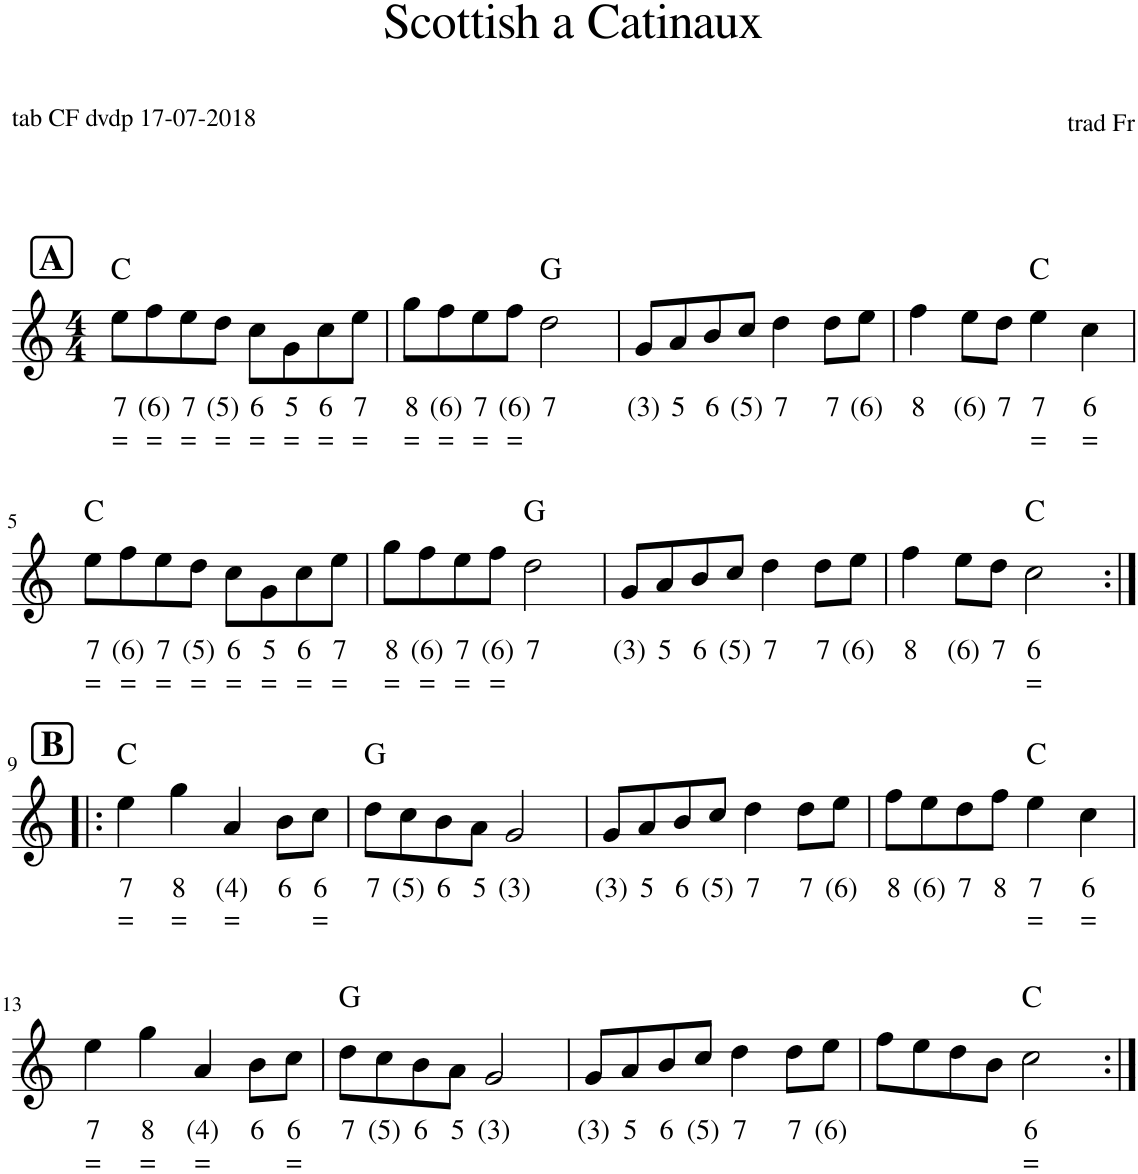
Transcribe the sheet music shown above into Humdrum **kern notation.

**kern	**text	**text	**harte
*part1	*part1	*part1	*part1
*staff1	*staff1	*staff1	*
*I"Stem	*	*	*
*I'Stem	*	*	*
*clefG2	*	*	*
*k[]	*	*	*
*M4/4	*	*	*
!!LO:REH:place=s1:a:B:cj:fs=14:t=A
=1	=1	=1	=1
!	!LO:LY:b	!LO:LY:b	!
8ee\L	7	=	C:maj
!	!LO:LY:b	!LO:LY:b	!
8ff\	(6)	=	.
!	!LO:LY:b	!LO:LY:b	!
8ee\	7	=	.
!	!LO:LY:b	!LO:LY:b	!
8dd\J	(5)	=	.
!	!LO:LY:b	!LO:LY:b	!
8cc\L	6	=	.
!	!LO:LY:b	!LO:LY:b	!
8g\	5	=	.
!	!LO:LY:b	!LO:LY:b	!
8cc\	6	=	.
!	!LO:LY:b	!LO:LY:b	!
8ee\J	7	=	.
=2	=2	=2	=2
!	!LO:LY:b	!LO:LY:b	!
8gg\L	8	=	.
!	!LO:LY:b	!LO:LY:b	!
8ff\	(6)	=	.
!	!LO:LY:b	!LO:LY:b	!
8ee\	7	=	.
!	!LO:LY:b	!LO:LY:b	!
8ff\J	(6)	=	.
!	!LO:LY:b	!	!
2dd\	7	.	G:maj
=3	=3	=3	=3
!	!LO:LY:b	!	!
8g/L	(3)	.	.
!	!LO:LY:b	!	!
8a/	5	.	.
!	!LO:LY:b	!	!
8b/	6	.	.
!	!LO:LY:b	!	!
8cc/J	(5)	.	.
!	!LO:LY:b	!	!
4dd\	7	.	.
!	!LO:LY:b	!	!
8dd\L	7	.	.
!	!LO:LY:b	!	!
8ee\J	(6)	.	.
=4	=4	=4	=4
!	!LO:LY:b	!	!
4ff\	8	.	.
!	!LO:LY:b	!	!
8ee\L	(6)	.	.
!	!LO:LY:b	!	!
8dd\J	7	.	.
!	!LO:LY:b	!LO:LY:b	!
4ee\	7	=	C:maj
!	!LO:LY:b	!LO:LY:b	!
4cc\	6	=	.
!!LO:LB:g=z
=5	=5	=5	=5
!	!LO:LY:b	!LO:LY:b	!
8ee\L	7	=	C:maj
!	!LO:LY:b	!LO:LY:b	!
8ff\	(6)	=	.
!	!LO:LY:b	!LO:LY:b	!
8ee\	7	=	.
!	!LO:LY:b	!LO:LY:b	!
8dd\J	(5)	=	.
!	!LO:LY:b	!LO:LY:b	!
8cc\L	6	=	.
!	!LO:LY:b	!LO:LY:b	!
8g\	5	=	.
!	!LO:LY:b	!LO:LY:b	!
8cc\	6	=	.
!	!LO:LY:b	!LO:LY:b	!
8ee\J	7	=	.
=6	=6	=6	=6
!	!LO:LY:b	!LO:LY:b	!
8gg\L	8	=	.
!	!LO:LY:b	!LO:LY:b	!
8ff\	(6)	=	.
!	!LO:LY:b	!LO:LY:b	!
8ee\	7	=	.
!	!LO:LY:b	!LO:LY:b	!
8ff\J	(6)	=	.
!	!LO:LY:b	!	!
2dd\	7	.	G:maj
=7	=7	=7	=7
!	!LO:LY:b	!	!
8g/L	(3)	.	.
!	!LO:LY:b	!	!
8a/	5	.	.
!	!LO:LY:b	!	!
8b/	6	.	.
!	!LO:LY:b	!	!
8cc/J	(5)	.	.
!	!LO:LY:b	!	!
4dd\	7	.	.
!	!LO:LY:b	!	!
8dd\L	7	.	.
!	!LO:LY:b	!	!
8ee\J	(6)	.	.
=8	=8	=8	=8
!	!LO:LY:b	!	!
4ff\	8	.	.
!	!LO:LY:b	!	!
8ee\L	(6)	.	.
!	!LO:LY:b	!	!
8dd\J	7	.	.
!	!LO:LY:b	!LO:LY:b	!
2cc\	6	=	C:maj
!!LO:LB:g=z
!!LO:REH:place=s1:a:B:cj:fs=14:t=B
=9:|!|:	=9:|!|:	=9:|!|:	=9:|!|:
!	!LO:LY:b	!LO:LY:b	!
4ee\	7	=	C:maj
!	!LO:LY:b	!LO:LY:b	!
4gg\	8	=	.
!	!LO:LY:b	!LO:LY:b	!
4a/	(4)	=	.
!	!LO:LY:b	!	!
8b\L	6	.	.
!	!LO:LY:b	!LO:LY:b	!
8cc\J	6	=	.
=10	=10	=10	=10
!	!LO:LY:b	!	!
8dd\L	7	.	G:maj
!	!LO:LY:b	!	!
8cc\	(5)	.	.
!	!LO:LY:b	!	!
8b\	6	.	.
!	!LO:LY:b	!	!
8a\J	5	.	.
!	!LO:LY:b	!	!
2g/	(3)	.	.
=11	=11	=11	=11
!	!LO:LY:b	!	!
8g/L	(3)	.	.
!	!LO:LY:b	!	!
8a/	5	.	.
!	!LO:LY:b	!	!
8b/	6	.	.
!	!LO:LY:b	!	!
8cc/J	(5)	.	.
!	!LO:LY:b	!	!
4dd\	7	.	.
!	!LO:LY:b	!	!
8dd\L	7	.	.
!	!LO:LY:b	!	!
8ee\J	(6)	.	.
=12	=12	=12	=12
!	!LO:LY:b	!	!
8ff\L	8	.	.
!	!LO:LY:b	!	!
8ee\	(6)	.	.
!	!LO:LY:b	!	!
8dd\	7	.	.
!	!LO:LY:b	!	!
8ff\J	8	.	.
!	!LO:LY:b	!LO:LY:b	!
4ee\	7	=	C:maj
!	!LO:LY:b	!LO:LY:b	!
4cc\	6	=	.
!!LO:LB:g=z
=13	=13	=13	=13
!	!LO:LY:b	!LO:LY:b	!
4ee\	7	=	.
!	!LO:LY:b	!LO:LY:b	!
4gg\	8	=	.
!	!LO:LY:b	!LO:LY:b	!
4a/	(4)	=	.
!	!LO:LY:b	!	!
8b\L	6	.	.
!	!LO:LY:b	!LO:LY:b	!
8cc\J	6	=	.
=14	=14	=14	=14
!	!LO:LY:b	!	!
8dd\L	7	.	G:maj
!	!LO:LY:b	!	!
8cc\	(5)	.	.
!	!LO:LY:b	!	!
8b\	6	.	.
!	!LO:LY:b	!	!
8a\J	5	.	.
!	!LO:LY:b	!	!
2g/	(3)	.	.
=15	=15	=15	=15
!	!LO:LY:b	!	!
8g/L	(3)	.	.
!	!LO:LY:b	!	!
8a/	5	.	.
!	!LO:LY:b	!	!
8b/	6	.	.
!	!LO:LY:b	!	!
8cc/J	(5)	.	.
!	!LO:LY:b	!	!
4dd\	7	.	.
!	!LO:LY:b	!	!
8dd\L	7	.	.
!	!LO:LY:b	!	!
8ee\J	(6)	.	.
=16	=16	=16	=16
8ff\L	.	.	.
8ee\	.	.	.
8dd\	.	.	.
8b\J	.	.	.
!	!LO:LY:b	!LO:LY:b	!
2cc\	6	=	C:maj
=:|!	=:|!	=:|!	=:|!
*-	*-	*-	*-
